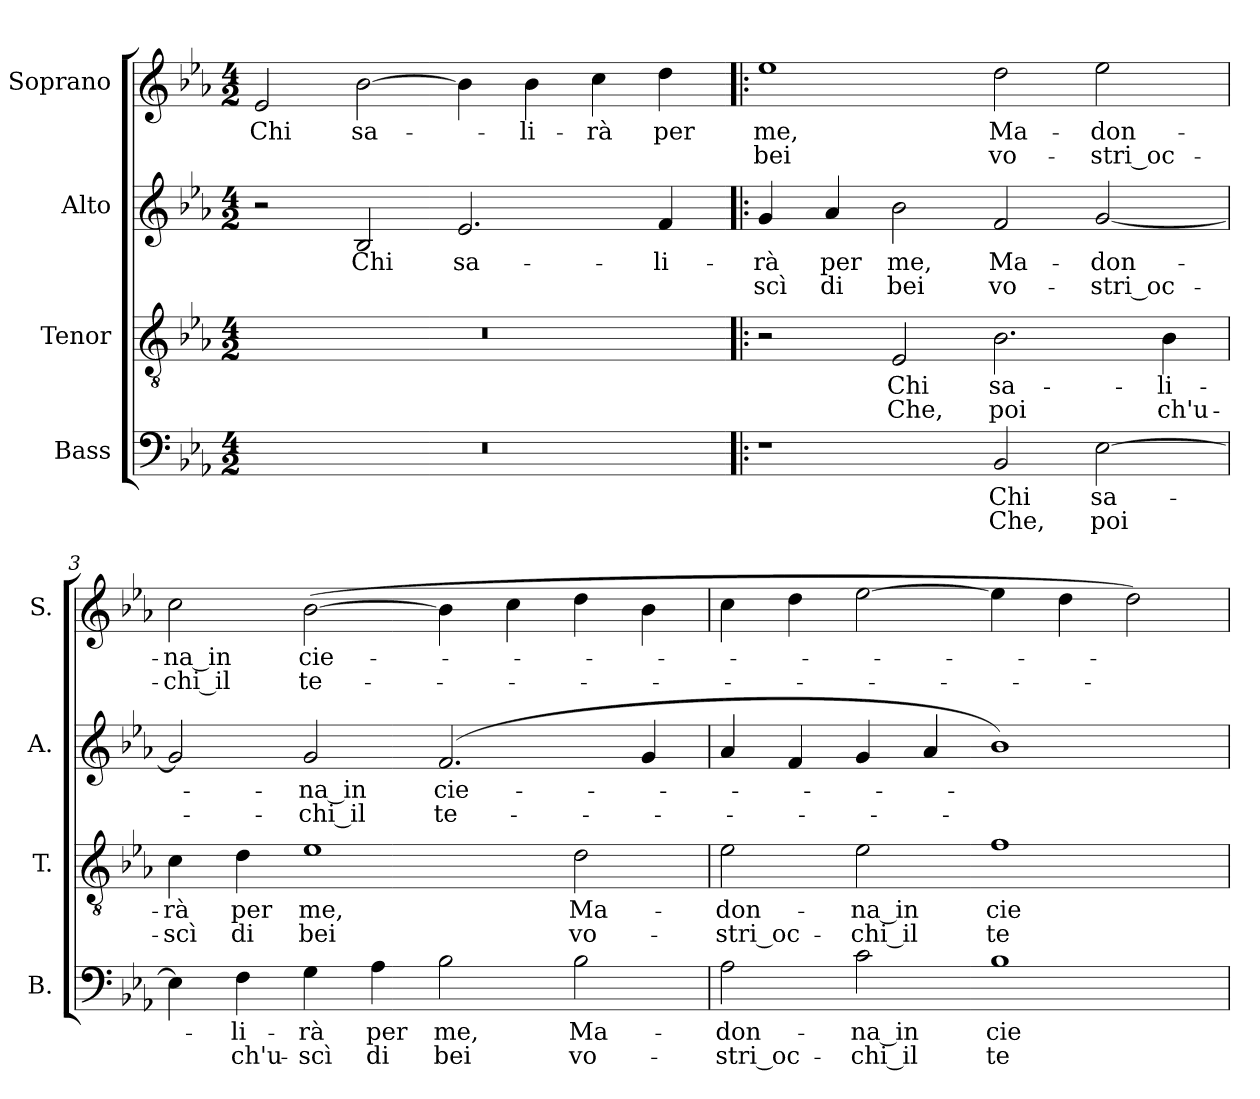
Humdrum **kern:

**kern	**text	**text	**kern	**text	**text	**kern	**text	**text	**kern	**text	**text
*part4	*part4	*part4	*part3	*part3	*part3	*part2	*part2	*part2	*part1	*part1	*part1
*staff4	*staff4	*staff4	*staff3	*staff3	*staff3	*staff2	*staff2	*staff2	*staff1	*staff1	*staff1
*I"Bass	*	*	*I"Tenor	*	*	*I"Alto	*	*	*I"Soprano	*	*
*I'B.	*	*	*I'T.	*	*	*I'A.	*	*	*I'S.	*	*
!!LO:PB:g=z
*clefF4	*	*	*clefGv2	*	*	*clefG2	*	*	*clefG2	*	*
*	*	*	*ITrd7c12	*	*	*	*	*	*	*	*
*k[b-e-a-]	*	*	*k[b-e-a-]	*	*	*k[b-e-a-]	*	*	*k[b-e-a-]	*	*
*E-:	*	*	*E-:	*	*	*E-:	*	*	*E-:	*	*
*M4/2	*	*	*M4/2	*	*	*M4/2	*	*	*M4/2	*	*
=1	=1	=1	=1	=1	=1	=1	=1	=1	=1	=1	=1
!LO:N:vis=1	!	!	!LO:N:vis=1	!	!	!	!	!	!	!	!
!	!	!	!	!	!	!	!	!	!	!LO:LY:b:color=#000000	!
0r	.	.	0r	.	.	2r	.	.	2e-i/	Chi	.
!	!	!	!	!	!	!	!LO:LY:b:color=#000000	!	!	!	!
!	!	!	!	!	!	!	!	!	!	!LO:LY:b:color=#000000	!
.	.	.	.	.	.	2B-i/	Chi	.	[>2b-i\	sa-	.
!	!	!	!	!	!	!	!LO:LY:b:color=#000000	!	!	!	!
.	.	.	.	.	.	2.e-i/	sa-	.	4b-i\]	.	.
!	!	!	!	!	!	!	!	!	!	!LO:LY:b:color=#000000	!
.	.	.	.	.	.	.	.	.	4b-i\	-li-	.
!	!	!	!	!	!	!	!	!	!	!LO:LY:b:color=#000000	!
.	.	.	.	.	.	.	.	.	4cci\	-rà	.
!	!	!	!	!	!	!	!LO:LY:b:color=#000000	!	!	!	!
!	!	!	!	!	!	!	!	!	!	!LO:LY:b:color=#000000	!
.	.	.	.	.	.	4fi/	-li-	.	4ddi\	per	.
=2!|:	=2!|:	=2!|:	=2!|:	=2!|:	=2!|:	=2!|:	=2!|:	=2!|:	=2!|:	=2!|:	=2!|:
!	!	!	!	!	!	!	!LO:LY:b:color=#000000	!LO:LY:b:color=#000000	!	!	!
!	!	!	!	!	!	!	!	!	!	!LO:LY:b:color=#000000	!LO:LY:b:color=#000000
1r	.	.	2r	.	.	4gi/	-rà	scì	1ee-i	me,	bei
!	!	!	!	!	!	!	!LO:LY:b:color=#000000	!LO:LY:b:color=#000000	!	!	!
.	.	.	.	.	.	4a-i/	per	di	.	.	.
!	!	!	!	!LO:LY:b:color=#000000	!LO:LY:b:color=#000000	!	!	!	!	!	!
!	!	!	!	!	!	!	!LO:LY:b:color=#000000	!LO:LY:b:color=#000000	!	!	!
.	.	.	2EE-i/	Chi	Che,	2b-i\	me,	bei	.	.	.
!	!LO:LY:b:color=#000000	!LO:LY:b:color=#000000	!	!	!	!	!	!	!	!	!
!	!	!	!	!LO:LY:b:color=#000000	!LO:LY:b:color=#000000	!	!	!	!	!	!
!	!	!	!	!	!	!	!LO:LY:b:color=#000000	!LO:LY:b:color=#000000	!	!	!
!	!	!	!	!	!	!	!	!	!	!LO:LY:b:color=#000000	!LO:LY:b:color=#000000
2BB-i/	Chi	Che,	2.BB-i\	sa-	poi	2fi/	Ma-	vo-	2ddi\	Ma-	vo-
!	!LO:LY:b:color=#000000	!LO:LY:b:color=#000000	!	!	!	!	!	!	!	!	!
!	!	!	!	!	!	!	!LO:LY:b:color=#000000	!LO:LY:b:color=#000000	!	!	!
!	!	!	!	!	!	!	!	!	!	!LO:LY:b:color=#000000	!LO:LY:b:color=#000000
[>2E-i\	sa-	poi	.	.	.	[<2gi/	-don-	-stri_oc-	2ee-i\	-don-	-stri_oc-
!	!	!	!	!LO:LY:b:color=#000000	!LO:LY:b:color=#000000	!	!	!	!	!	!
.	.	.	4BB-i\	-li-	ch'u-	.	.	.	.	.	.
=3	=3	=3	=3	=3	=3	=3	=3	=3	=3	=3	=3
!	!	!	!	!LO:LY:b:color=#000000	!LO:LY:b:color=#000000	!	!	!	!	!	!
!	!	!	!	!	!	!	!	!	!	!LO:LY:b:color=#000000	!LO:LY:b:color=#000000
4E-i\]	.	.	4Ci\	-rà	-scì	2gi/]	.	.	2cci\	-na_in	-chi_il
!	!LO:LY:b:color=#000000	!LO:LY:b:color=#000000	!	!	!	!	!	!	!	!	!
!	!	!	!	!LO:LY:b:color=#000000	!LO:LY:b:color=#000000	!	!	!	!	!	!
4Fi\	-li-	ch'u-	4Di\	per	di	.	.	.	.	.	.
!	!LO:LY:b:color=#000000	!LO:LY:b:color=#000000	!	!	!	!	!	!	!	!	!
!	!	!	!	!LO:LY:b:color=#000000	!LO:LY:b:color=#000000	!	!	!	!	!	!
!	!	!	!	!	!	!	!LO:LY:b:color=#000000	!LO:LY:b:color=#000000	!	!	!
!	!	!	!	!	!	!	!	!	!	!LO:LY:b:color=#000000	!LO:LY:b:color=#000000
4Gi\	-rà	-scì	1E-i	me,	bei	2gi/	-na_in	-chi_il	([>2b-i\	cie-	te-
!	!LO:LY:b:color=#000000	!LO:LY:b:color=#000000	!	!	!	!	!	!	!	!	!
4A-i\	per	di	.	.	.	.	.	.	.	.	.
!	!LO:LY:b:color=#000000	!LO:LY:b:color=#000000	!	!	!	!	!	!	!	!	!
!	!	!	!	!	!	!	!LO:LY:b:color=#000000	!LO:LY:b:color=#000000	!	!	!
2B-i\	me,	bei	.	.	.	(2.fi/	cie-	te-	4b-i\]	.	.
.	.	.	.	.	.	.	.	.	4cci\	.	.
!	!LO:LY:b:color=#000000	!LO:LY:b:color=#000000	!	!	!	!	!	!	!	!	!
!	!	!	!	!LO:LY:b:color=#000000	!LO:LY:b:color=#000000	!	!	!	!	!	!
2B-i\	Ma-	vo-	2Di\	Ma-	vo-	.	.	.	4ddi\	.	.
.	.	.	.	.	.	4gi/	.	.	4b-i\	.	.
=4	=4	=4	=4	=4	=4	=4	=4	=4	=4	=4	=4
!	!LO:LY:b:color=#000000	!LO:LY:b:color=#000000	!	!	!	!	!	!	!	!	!
!	!	!	!	!LO:LY:b:color=#000000	!LO:LY:b:color=#000000	!	!	!	!	!	!
2A-i\	-don-	-stri_oc-	2E-i\	-don-	-stri_oc-	4a-i/	.	.	4cci\	.	.
.	.	.	.	.	.	4fi/	.	.	4ddi\	.	.
!	!LO:LY:b:color=#000000	!LO:LY:b:color=#000000	!	!	!	!	!	!	!	!	!
!	!	!	!	!LO:LY:b:color=#000000	!LO:LY:b:color=#000000	!	!	!	!	!	!
2ci\	-na_in	-chi_il	2E-i\	-na_in	-chi_il	4gi/	.	.	[>2ee-i\	.	.
.	.	.	.	.	.	4a-i/	.	.	.	.	.
!	!LO:LY:b:color=#000000	!LO:LY:b:color=#000000	!	!	!	!	!	!	!	!	!
!	!	!	!	!LO:LY:b:color=#000000	!LO:LY:b:color=#000000	!	!	!	!	!	!
1B-i	cie-	te-	1Fi	cie-	te-	1b-i)	.	.	4ee-i\]	.	.
.	.	.	.	.	.	.	.	.	4ddi\	.	.
.	.	.	.	.	.	.	.	.	2ddi\)	.	.
=	=	=	=	=	=	=	=	=	=	=	=
*-	*-	*-	*-	*-	*-	*-	*-	*-	*-	*-	*-
